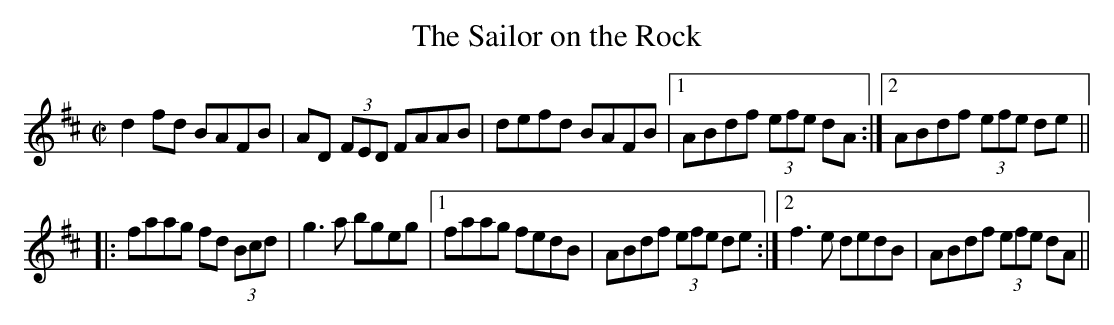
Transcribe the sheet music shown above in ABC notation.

X:1
T:Sailor on the Rock, The
M:C|
K:D
d2fd BAFB|AD (3FED FAAB|defd BAFB|1 ABdf (3efe dA:|2 ABdf (3efe de||
|:faag fd (3Bcd|g3a bgeg|1 faag fedB|ABdf (3efe de:|2 f3e dedB|ABdf (3efe dA||
